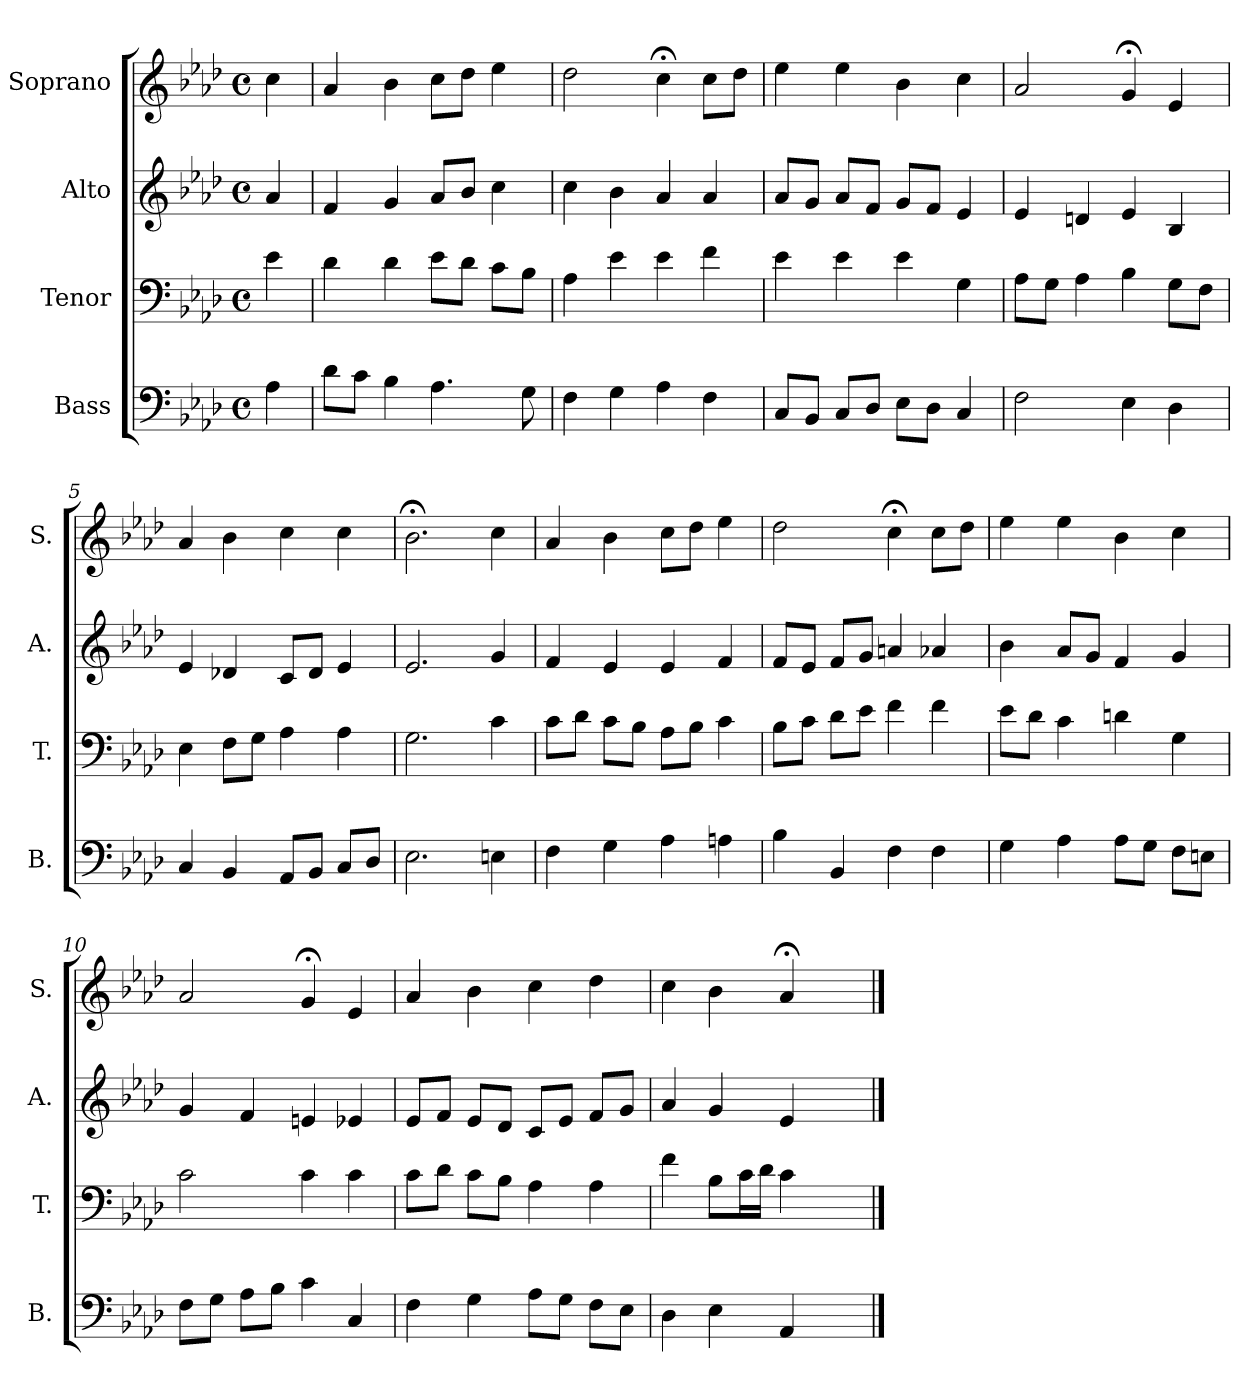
**kern	**kern	**kern	**kern
*part4	*part3	*part2	*part1
*staff4	*staff3	*staff2	*staff1
*I"Bass	*I"Tenor	*I"Alto	*I"Soprano
*I'B.	*I'T.	*I'A.	*I'S.
*clefF4	*clefF4	*clefG2	*clefG2
*k[b-e-a-d-]	*k[b-e-a-d-]	*k[b-e-a-d-]	*k[b-e-a-d-]
*A-:	*A-:	*A-:	*A-:
*M4/4	*M4/4	*M4/4	*M4/4
*met(c)	*met(c)	*met(c)	*met(c)
*MM100	*MM100	*MM100	*MM100
=	=	=	=
4A-\	4e-\	4a-/	4cc\
=1	=1	=1	=1
8d-\L	4d-\	4f/	4a-/
8c\J	.	.	.
4B-\	4d-\	4g/	4b-\
4.A-\	8e-\L	8a-/L	8cc\L
.	8d-\J	8b-/J	8dd-\J
.	8c\L	4cc\	4ee-\
8G\	8B-\J	.	.
=2	=2	=2	=2
4F\	4A-\	4cc\	2dd-\
4G\	4e-\	4b-\	.
4A-\	4e-\	4a-/	4cc;<\
4F\	4f\	4a-/	8cc\L
.	.	.	8dd-\J
=3	=3	=3	=3
8C/L	4e-\	8a-/L	4ee-\
8BB-/J	.	8g/J	.
8C/L	4e-\	8a-/L	4ee-\
8D-/J	.	8f/J	.
8E-\L	4e-\	8g/L	4b-\
8D-\J	.	8f/J	.
4C/	4G\	4e-/	4cc\
!!LO:LB:g=z
=4	=4	=4	=4
2F\	8A-\L	4e-/	2a-/
.	8G\J	.	.
.	4A-\	4dn/	.
4E-\	4B-\	4e-/	4g;</
4D-\	8G\L	4B-/	4e-/
.	8F\J	.	.
=5	=5	=5	=5
4C/	4E-\	4e-/	4a-/
4BB-/	8F\L	4d-X/	4b-\
.	8G\J	.	.
8AA-/L	4A-\	8c/L	4cc\
8BB-/J	.	8d-/J	.
8C/L	4A-\	4e-/	4cc\
8D-/J	.	.	.
=6	=6	=6	=6
2.E-\	2.G\	2.e-/	2.b-;<\
4En\	4c\	4g/	4cc\
=7	=7	=7	=7
4F\	8c\L	4f/	4a-/
.	8d-\J	.	.
4G\	8c\L	4e-/	4b-\
.	8B-\J	.	.
4A-\	8A-\L	4e-/	8cc\L
.	8B-\J	.	8dd-\J
4An\	4c\	4f/	4ee-\
=8	=8	=8	=8
4B-\	8B-\L	8f/L	2dd-\
.	8c\J	8e-/J	.
4BB-/	8d-\L	8f/L	.
.	8e-\J	8g/J	.
4F\	4f\	4an/	4cc;<\
4F\	4f\	4a-X/	8cc\L
.	.	.	8dd-\J
!!LO:LB:g=z
=9	=9	=9	=9
4G\	8e-\L	4b-\	4ee-\
.	8d-\J	.	.
4A-\	4c\	8a-/L	4ee-\
.	.	8g/J	.
8A-\L	4dn\	4f/	4b-\
8G\J	.	.	.
8F\L	4G\	4g/	4cc\
8En\J	.	.	.
=10	=10	=10	=10
8F\L	2c\	4g/	2a-/
8G\J	.	.	.
8A-\L	.	4f/	.
8B-\J	.	.	.
4c\	4c\	4en/	4g;</
4C/	4c\	4e-X/	4e-/
=11	=11	=11	=11
4F\	8c\L	8e-/L	4a-/
.	8d-\J	8f/J	.
4G\	8c\L	8e-/L	4b-\
.	8B-\J	8d-/J	.
8A-\L	4A-\	8c/L	4cc\
8G\J	.	8e-/J	.
8F\L	4A-\	8f/L	4dd-\
8E-\J	.	8g/J	.
=12	=12	=12	=12
4D-\	4f\	4a-/	4cc\
4E-\	8B-\L	4g/	4b-\
.	16c\L	.	.
.	16d-\JJ	.	.
4AA-/	4c\	4e-/	4a-;</
4ryy	4ryy	4ryy	4ryy
==	==	==	==
*-	*-	*-	*-
